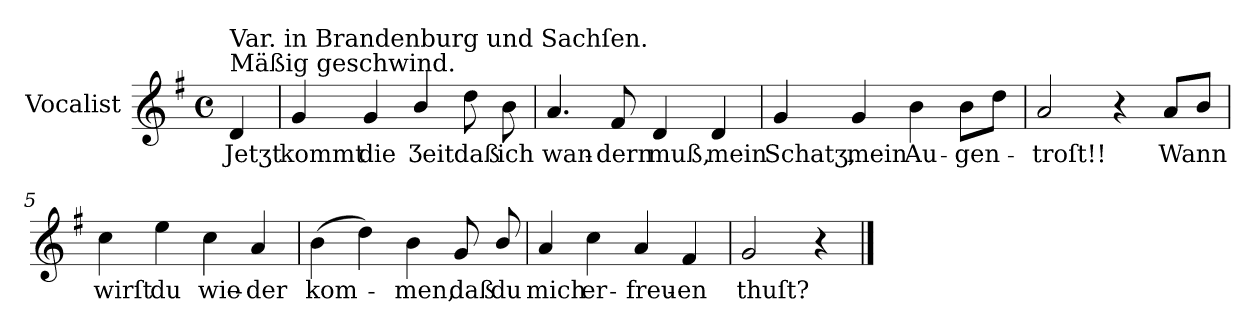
**kern	**text
*part1	*part1
*staff1	*staff1
*I"Vocalist	*
*k[f#]	*
*G:	*
*M4/4	*
*met(c)	*
=	=
!LO:TX:a:t=Mäßig geschwind.	!
!LO:TX:a:t=Var. in Brandenburg und Sachſen.	!
4d	Jetʒt
=1	=1
4g	kommt
4g	die
4b/	Ʒeit
8dd	daß
8b	ich
=2	=2
4.a	wan-
8f#	-dern
4d	muß,
4d	mein
=3	=3
4g	Schatʒ,
4g	mein
4b	Au-
8bL	-gen-
8ddJ	.
=4	=4
2a	-troſt!!
4r	.
8aL	Wann
8bJ	.
=5	=5
4cc	wirſt
4ee	du
4cc	wie-
4a	-der
=6	=6
(4b	kom-
4dd)	.
4b	-men,
8g	daß
8b/	du
=7	=7
4a	mich
4cc	er-
4a	-freu-
4f#	-en
=8	=8
2g	thuſt?
4r	.
==	==
*-	*-
